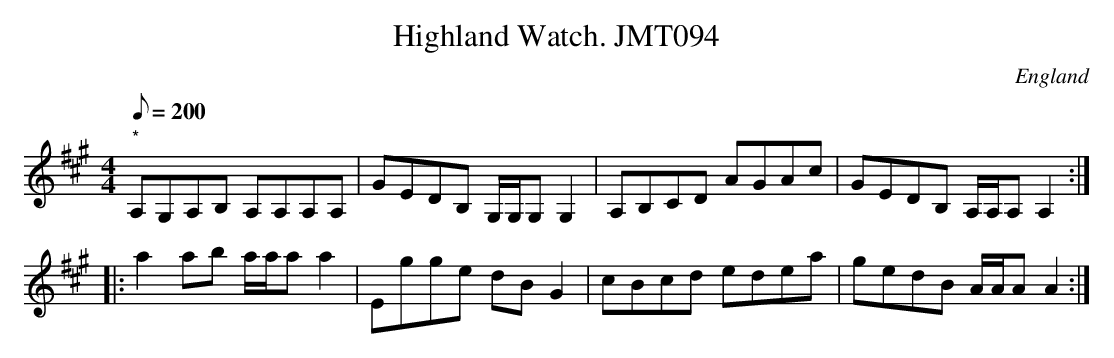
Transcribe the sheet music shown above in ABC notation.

X:1
T:Highland Watch. JMT094
M:4/4
L:1/8
Q:200
O:England
K:A
"*"A,G,A,B, A,A,A,A,|GEDB, G,/G,/G,G,2|A,B,CD AGAc|GEDB, A,/A,/A,A,2:|!
|:a2ab a/a/aa2|Egge dBG2|cBcd edea|gedB A/A/AA2:|]
